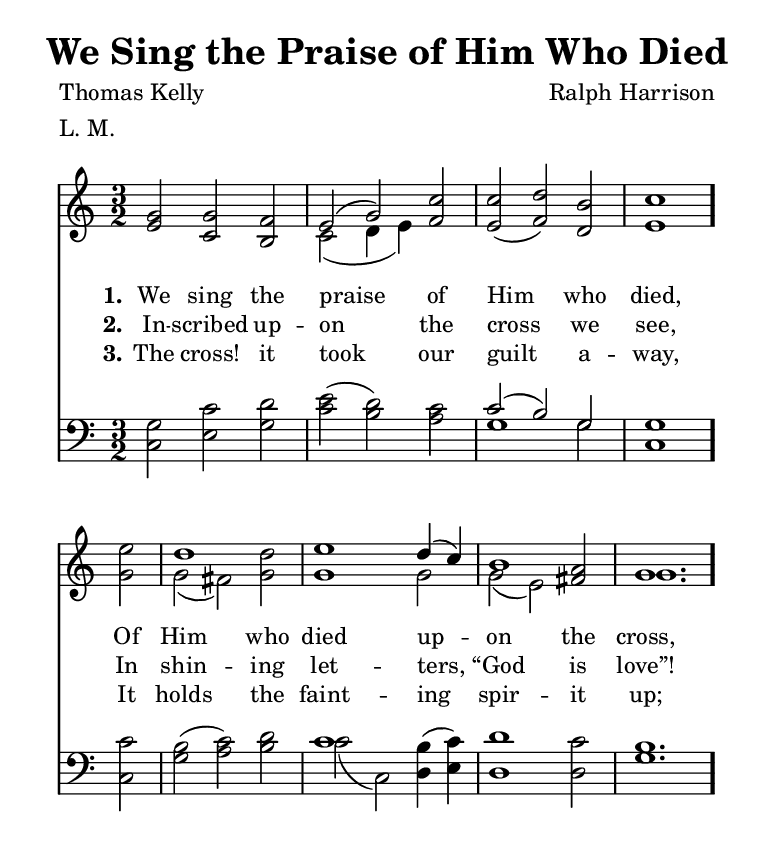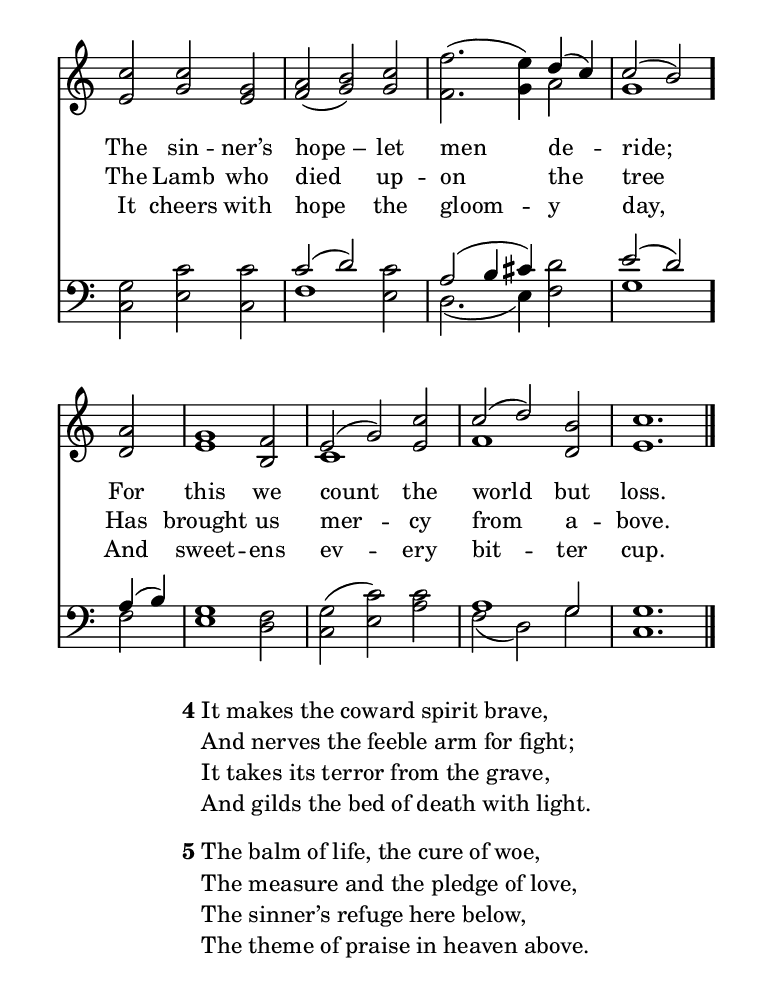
\include "common/global.ily"
\paper {
  \include "common/paper.ily"
  ragged-bottom = ##t
}

\header{
  %gospel
  hymnnumber = "131"
  title = "We Sing the Praise of Him Who Died"
  tunename = "Warrington" % see https://hymnary.org/tune/warrington_harrison
  meter = "L. M."
  poet = "Thomas Kelly" % see https://hymnary.org/text/we_sing_the_praise_of_him_who_died
  composer = "Ralph Harrison" % see https://hymnary.org/tune/warrington_harrison
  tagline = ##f
}

% for fermata in MIDI
ta = { \tempo 2=80 }
tb = { \tempo 2=40 }

global = {
  \include "common/overrides.ily"
  \override Staff.TimeSignature.style = #'numbered
  \time 3/2
  \override Score.MetronomeMark.transparent = ##t % hide all fermata changes too
  \ta
  \key c \major
  \autoBeamOff
}

notesSoprano = {
\global
\relative c'' {

g2 g f | e( g) c | c( d) b | c1
e2 | d1 d2 | e1 d4( c) | b1 a2 | g1. |
c2 c g | a( b) c | f2.( e4) d( c) | c2( b)
a | g1 f2 | e( g) c | c( d) b | c1. |

  \bar "|."

}
}

notesAlto = {
\global
\relative e' {

e2 c b | c( d4 e) f2 | e( f) d | e1
g2 | g( fis) g | g1 g2 | g( e) fis | g1. |
e2 g e | f( g) g | f2.( g4) a2 | g1
d2 | e1 b2 | c1 e2 | f1 d2 | e1. |

}
}

notesTenor = {
\global
\relative a {

g2 c d | e( d) c | c( b) g | g1
c2 | b( c) d | c1 b4( c) | d1 c2 | b1. |
g2 c c | c( d) c | a( b4 cis) d2 | e( d)
a4( b) | g1 f2 | g( c) c | a1 g2 | g1. |

}
}

notesBass = {
\global
\relative f {

c2 e g | c( b) a | g1 g2 | c,1
c2 | g'( a) b | c( c,) d4( e) | d1 d2 | g1. |
c,2 e c | f1 e2 | d2.( e4) f2 | g1
f2 | e1 d2 | c( e) a | f( d) g | c,1. |

}
}

wordsA = \lyricmode {
\set stanza = "1."

We sing the praise of Him who died, \bar "."
Of Him who died up -- on the cross, \bar "."
The sin -- ner’s hope_– let men de -- ride; \bar "."
For this we count the world but loss. \bar "."

}

wordsB = \lyricmode {
\set stanza = "2."

In -- scribed up -- on the cross we see,
In shin -- ing let -- ters, “God is love”!
The Lamb who died up -- on the tree
Has brought us mer -- cy from a -- bove.

}

wordsC = \lyricmode {
\set stanza = "3."

The cross! it took our guilt a -- way,
It holds the faint -- ing spir -- it up;
It cheers with hope the gloom -- y day,
And sweet -- ens ev -- ery bit -- ter cup.

}

wordsD = \markuplist {

\line { It makes the coward spirit brave, }
\line { And nerves the feeble arm for fight; }
\line { It takes its terror from the grave, }
\line { And gilds the bed of death with light. }

}

wordsE = \markuplist {

\line { The balm of life, the cure of woe, }
\line { The measure and the pledge of love, }
\line { The sinner’s refuge here below, }
\line { The theme of praise in heaven above. }

}

\score {
  \context ChoirStaff <<
    \context Staff = upper <<
      \set Staff.autoBeaming = ##f
      \set ChoirStaff.systemStartDelimiter = #'SystemStartBar
      \set ChoirStaff.printPartCombineTexts = ##f
      \partcombine #'(2 . 11) \notesSoprano \notesAlto
      \context NullVoice = sopranos { \voiceOne << \notesSoprano >> }
      \context Lyrics = one   \lyricsto sopranos \wordsA
      \context Lyrics = two   \lyricsto sopranos \wordsB
      \context Lyrics = three \lyricsto sopranos \wordsC
    >>
    \context Staff = men <<
      \set Staff.autoBeaming = ##f
      \clef bass
      \set ChoirStaff.printPartCombineTexts = ##f
      \partcombine #'(2 . 11) \notesTenor \notesBass
    >>
  >>
  \layout {
    \include "common/layout.ily"
  }
  #(cond ((ly:get-option 'eog-midi-permitted) #{ \midi{
    \include "common/midi.ily"
  } #}))
}

\markup { \column {
  \fill-line { \vcenter \column {
    \vspace #1
    \line{ \bold 4 \column { \wordsD } } \combine \null \vspace #0.4
    \line{ \bold 5 \column { \wordsE } }
  } }
} }

\version "2.19.49"  % necessary for upgrading to future LilyPond versions.

% vi:set et ts=2 sw=2 ai nocindent syntax=lilypond:
